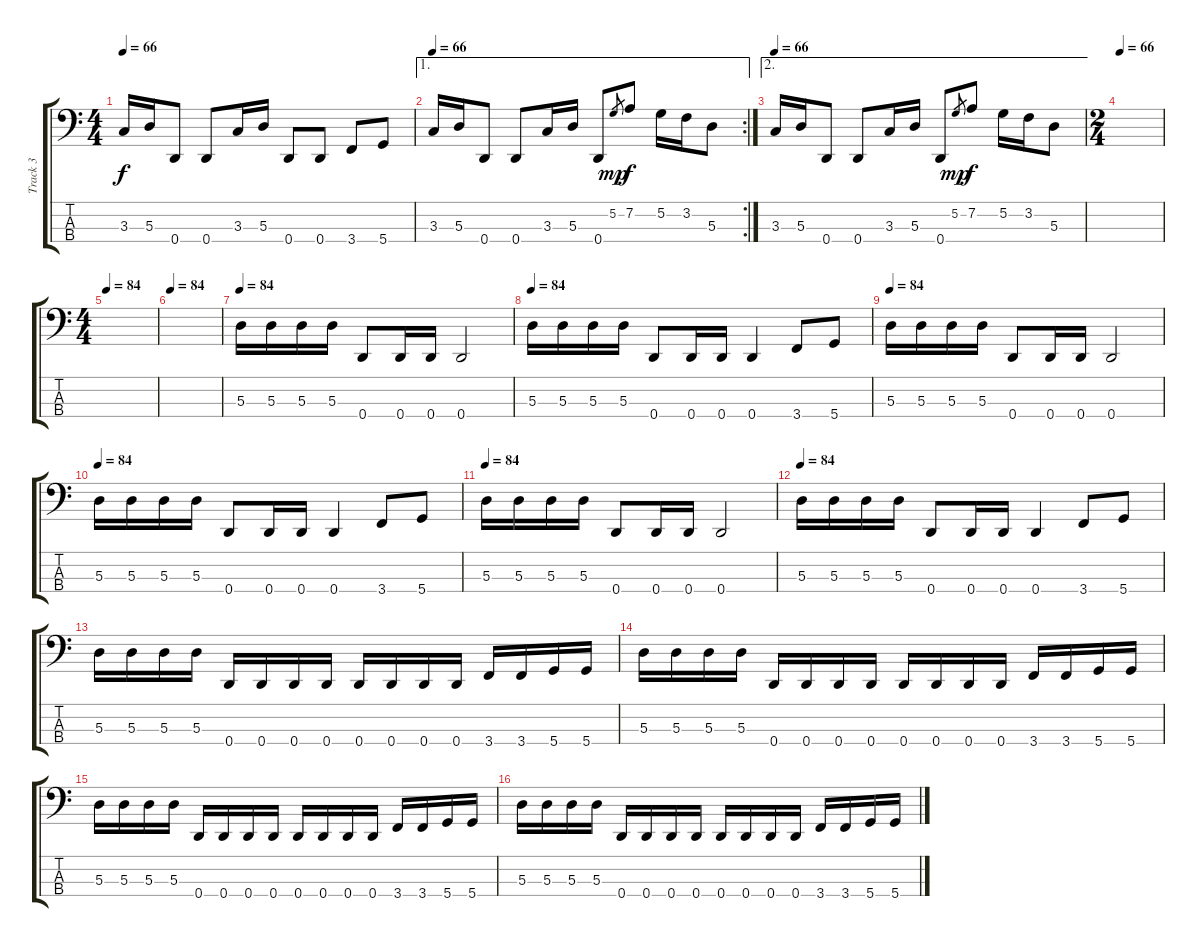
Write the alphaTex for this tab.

\track ("Track 3" "Track 3") {instrument slapbass2}
\staff {score tabs}
\tuning (G2 D2 A1 D1) {hide}
\ts (4 4)
\tempo 66
\clef f4
\ks c
3.3.16{dy f} 5.3.16 0.4.8 0.4.8 3.3.16 5.3.16 0.4.8 0.4.8 3.4.8 5.4.8 |
\ae 1
\rc 2
\tempo 66
3.3.16 5.3.16 0.4.8 0.4.8 3.3.16 5.3.16 0.4.8 5.2.8{gr dy mp} 7.2.8{dy f} 5.2.16 3.2.16 5.3.8 |
\ae 2
\tempo 66
3.3.16 5.3.16 0.4.8 0.4.8 3.3.16 5.3.16 0.4.8 5.2.8{gr dy mp} 7.2.8{dy f} 5.2.16 3.2.16 5.3.8 |
\ts (2 4)
\tempo 66
|
\ts (4 4)
\tempo 84
|
\tempo 84
|
\tempo 84
5.3.16 5.3.16 5.3.16 5.3.16 0.4.8 0.4.16 0.4.16 0.4.2 |
\tempo 84
5.3.16 5.3.16 5.3.16 5.3.16 0.4.8 0.4.16 0.4.16 0.4.4 3.4.8 5.4.8 |
\tempo 84
5.3.16 5.3.16 5.3.16 5.3.16 0.4.8 0.4.16 0.4.16 0.4.2 |
\tempo 84
5.3.16 5.3.16 5.3.16 5.3.16 0.4.8 0.4.16 0.4.16 0.4.4 3.4.8 5.4.8 |
\tempo 84
5.3.16 5.3.16 5.3.16 5.3.16 0.4.8 0.4.16 0.4.16 0.4.2 |
\tempo 84
5.3.16 5.3.16 5.3.16 5.3.16 0.4.8 0.4.16 0.4.16 0.4.4 3.4.8 5.4.8 |
5.3.16 5.3.16 5.3.16 5.3.16 0.4.16 0.4.16 0.4.16 0.4.16 0.4.16 0.4.16 0.4.16 0.4.16 3.4.16 3.4.16 5.4.16 5.4.16 |
5.3.16 5.3.16 5.3.16 5.3.16 0.4.16 0.4.16 0.4.16 0.4.16 0.4.16 0.4.16 0.4.16 0.4.16 3.4.16 3.4.16 5.4.16 5.4.16 |
5.3.16 5.3.16 5.3.16 5.3.16 0.4.16 0.4.16 0.4.16 0.4.16 0.4.16 0.4.16 0.4.16 0.4.16 3.4.16 3.4.16 5.4.16 5.4.16 |
5.3.16 5.3.16 5.3.16 5.3.16 0.4.16 0.4.16 0.4.16 0.4.16 0.4.16 0.4.16 0.4.16 0.4.16 3.4.16 3.4.16 5.4.16 5.4.16
